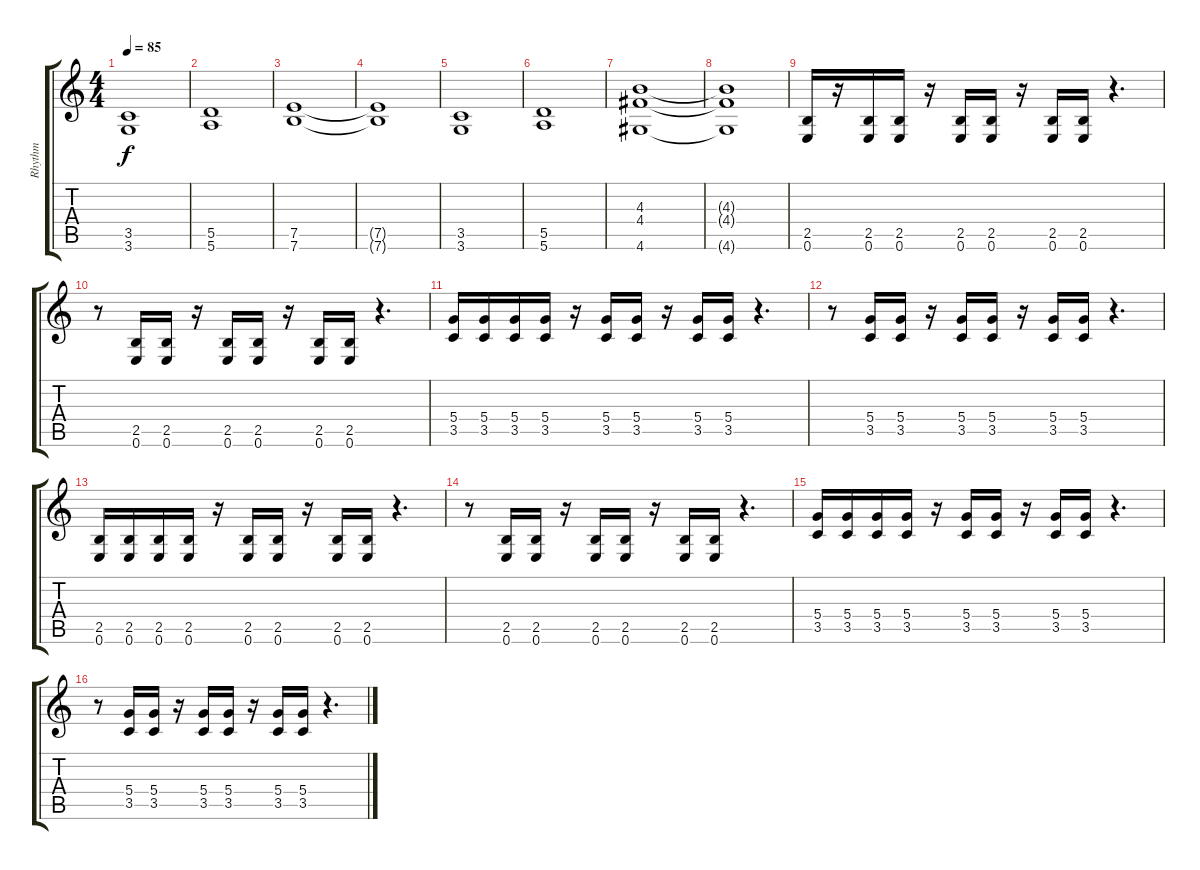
\track ("Rhythm" "Rhythm") {instrument distortionguitar}
\staff {score tabs}
\tuning (E4 B3 G3 D3 A2 E2) {hide}
\ts (4 4)
\tempo 85
\clef g2
\ks c
(3.5 3.6).1{dy f} |
(5.5 5.6).1 |
(7.5 7.6).1 |
(7.5{t} 7.6{t}).1 |
(3.5 3.6).1 |
(5.5 5.6).1 |
(4.3 4.4 4.6).1 |
(4.3{t} 4.4{t} 4.6{t}).1 |
(2.5 0.6).16 r.16 (2.5 0.6).16 (2.5 0.6).16 r.16 (2.5 0.6).16 (2.5 0.6).16 r.16 (2.5 0.6).16 (2.5 0.6).16 r.4{d} |
r.8 (2.5 0.6).16 (2.5 0.6).16 r.16 (2.5 0.6).16 (2.5 0.6).16 r.16 (2.5 0.6).16 (2.5 0.6).16 r.4{d} |
(5.4 3.5).16 (5.4 3.5).16 (5.4 3.5).16 (5.4 3.5).16 r.16 (5.4 3.5).16 (5.4 3.5).16 r.16 (5.4 3.5).16 (5.4 3.5).16 r.4{d} |
r.8 (5.4 3.5).16 (5.4 3.5).16 r.16 (5.4 3.5).16 (5.4 3.5).16 r.16 (5.4 3.5).16 (5.4 3.5).16 r.4{d} |
(2.5 0.6).16 (2.5 0.6).16 (2.5 0.6).16 (2.5 0.6).16 r.16 (2.5 0.6).16 (2.5 0.6).16 r.16 (2.5 0.6).16 (2.5 0.6).16 r.4{d} |
r.8 (2.5 0.6).16 (2.5 0.6).16 r.16 (2.5 0.6).16 (2.5 0.6).16 r.16 (2.5 0.6).16 (2.5 0.6).16 r.4{d} |
(5.4 3.5).16 (5.4 3.5).16 (5.4 3.5).16 (5.4 3.5).16 r.16 (5.4 3.5).16 (5.4 3.5).16 r.16 (5.4 3.5).16 (5.4 3.5).16 r.4{d} |
r.8 (5.4 3.5).16 (5.4 3.5).16 r.16 (5.4 3.5).16 (5.4 3.5).16 r.16 (5.4 3.5).16 (5.4 3.5).16 r.4{d}
